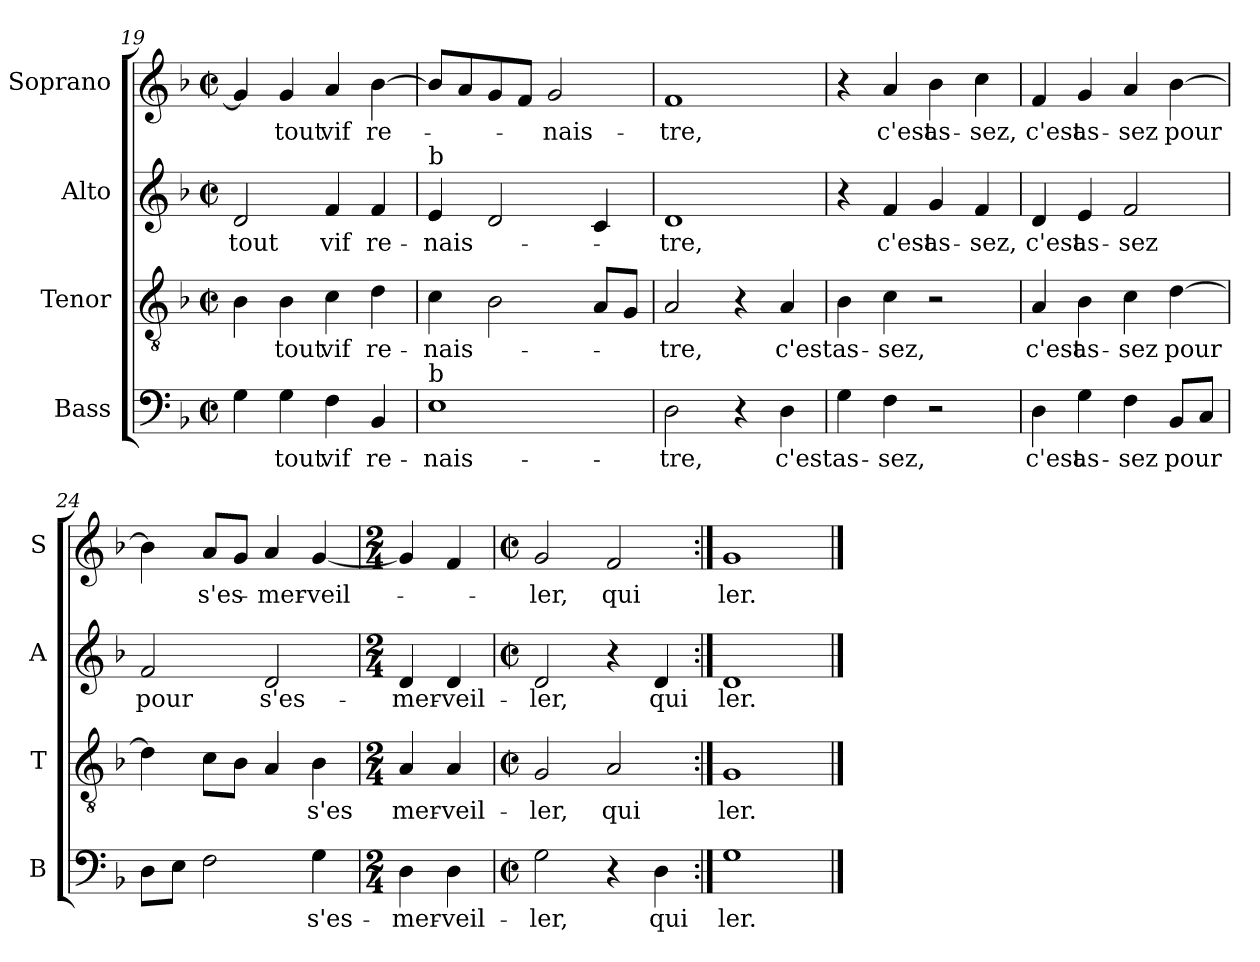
**kern	**text	**kern	**text	**kern	**text	**kern	**text
*part4	*part4	*part3	*part3	*part2	*part2	*part1	*part1
*staff4	*staff4	*staff3	*staff3	*staff2	*staff2	*staff1	*staff1
*I"Bass	*	*I"Tenor	*	*I"Alto	*	*I"Soprano	*
*I'B	*	*I'T	*	*I'A	*	*I'S	*
*clefF4	*	*clefGv2	*	*clefG2	*	*clefG2	*
*k[b-]	*	*k[b-]	*	*k[b-]	*	*k[b-]	*
*F:	*	*F:	*	*F:	*	*F:	*
*M2/2	*	*M2/2	*	*M2/2	*	*M2/2	*
*met(c|)	*	*met(c|)	*	*met(c|)	*	*met(c|)	*
=19	=19	=19	=19	=19	=19	=19	=19
!	!	!	!	!	!LO:LY:b	!	!
4G\	.	4B-\	.	2d/	tout	4g/]	.
!	!LO:LY:b	!	!LO:LY:b	!	!	!	!LO:LY:b
4G\	tout	4B-\	tout	.	.	4g/	tout
!	!LO:LY:b	!	!LO:LY:b	!	!LO:LY:b	!	!LO:LY:b
4F\	vif	4c\	vif	4f/	vif	4a/	vif
!	!LO:LY:b	!	!LO:LY:b	!	!LO:LY:b	!	!LO:LY:b
4BB-/	re-	4d\	re-	4f/	re-	[4b-\	re-
=20	=20	=20	=20	=20	=20	=20	=20
!	!	!	!	!LO:TX:a:t=b	!	!	!
!LO:TX:a:t=b	!	!	!	!	!	!	!
!	!LO:LY:b	!	!LO:LY:b	!	!LO:LY:b	!	!
1E	-nais-	4c\	-nais-	4e/	-nais-	8b-/L]	.
.	.	.	.	.	.	8a/	.
.	.	2B-\	.	2d/	.	8g/	.
.	.	.	.	.	.	8f/J	.
!	!	!	!	!	!	!	!LO:LY:b
.	.	.	.	.	.	2g/	-nais-
.	.	8A/L	.	4c/	.	.	.
.	.	8G/J	.	.	.	.	.
=21	=21	=21	=21	=21	=21	=21	=21
!	!LO:LY:b	!	!LO:LY:b	!	!LO:LY:b	!	!LO:LY:b
2D\	-tre,	2A/	-tre,	1d	-tre,	1f	-tre,
4r	.	4r	.	.	.	.	.
!	!LO:LY:b	!	!LO:LY:b	!	!	!	!
4D\	c'est	4A/	c'est	.	.	.	.
=22	=22	=22	=22	=22	=22	=22	=22
!	!LO:LY:b	!	!LO:LY:b	!	!	!	!
4G\	as-	4B-\	as-	4r	.	4r	.
!	!LO:LY:b	!	!LO:LY:b	!	!LO:LY:b	!	!LO:LY:b
4F\	-sez,	4c\	-sez,	4f/	c'est	4a/	c'est
!	!	!	!	!	!LO:LY:b	!	!LO:LY:b
2r	.	2r	.	4g/	as-	4b-\	as-
!	!	!	!	!	!LO:LY:b	!	!LO:LY:b
.	.	.	.	4f/	-sez,	4cc\	-sez,
!!LO:PB:g=z
=23	=23	=23	=23	=23	=23	=23	=23
!	!LO:LY:b	!	!LO:LY:b	!	!LO:LY:b	!	!LO:LY:b
4D\	c'est	4A/	c'est	4d/	c'est	4f/	c'est
!	!LO:LY:b	!	!LO:LY:b	!	!LO:LY:b	!	!LO:LY:b
4G\	as-	4B-\	as-	4e/	as-	4g/	as-
!	!LO:LY:b	!	!LO:LY:b	!	!LO:LY:b	!	!LO:LY:b
4F\	-sez	4c\	-sez	2f/	-sez	4a/	-sez
!	!LO:LY:b	!	!LO:LY:b	!	!	!	!LO:LY:b
8BB-/L	pour	[4d\	pour	.	.	[4b-\	pour
8C/J	.	.	.	.	.	.	.
=24	=24	=24	=24	=24	=24	=24	=24
!	!	!	!	!	!LO:LY:b	!	!
8D\L	.	4d\]	.	2f/	pour	4b-\]	.
8E\J	.	.	.	.	.	.	.
!	!	!	!	!	!	!	!LO:LY:b
2F\	.	8c\L	.	.	.	8a/L	s'es-
.	.	8B-\J	.	.	.	8g/J	.
!	!	!	!	!	!LO:LY:b	!	!LO:LY:b
.	.	4A/	.	2d/	s'es-	4a/	-mer-
!	!LO:LY:b	!	!LO:LY:b	!	!	!	!LO:LY:b
4G\	s'es-	4B-\	s'es	.	.	[4g/	-veil-
=25	=25	=25	=25	=25	=25	=25	=25
*M2/4	*	*M2/4	*	*M2/4	*	*M2/4	*
!	!LO:LY:b	!	!LO:LY:b	!	!LO:LY:b	!	!
4D\	-mer-	4A/	mer-	4d/	-mer-	4g/]	.
!	!LO:LY:b	!	!LO:LY:b	!	!LO:LY:b	!	!
4D\	-veil-	4A/	-veil-	4d/	-veil-	4f/	.
=26	=26	=26	=26	=26	=26	=26	=26
*M2/2	*	*M2/2	*	*M2/2	*	*M2/2	*
*met(c|)	*	*met(c|)	*	*met(c|)	*	*met(c|)	*
!	!LO:LY:b	!	!LO:LY:b	!	!LO:LY:b	!	!LO:LY:b
2G\	-ler,	2G/	-ler,	2d/	-ler,	2g/	-ler,
!	!	!	!LO:LY:b	!	!	!	!LO:LY:b
4r	.	2A/	qui	4r	.	2f/	qui
!	!LO:LY:b	!	!	!	!LO:LY:b	!	!
4D\	qui	.	.	4d/	qui	.	.
=27:|!	=27:|!	=27:|!	=27:|!	=27:|!	=27:|!	=27:|!	=27:|!
!	!LO:LY:b	!	!LO:LY:b	!	!LO:LY:b	!	!LO:LY:b
1G	ler.	1G	ler.	1d	ler.	1g	ler.
==	==	==	==	==	==	==	==
*-	*-	*-	*-	*-	*-	*-	*-
